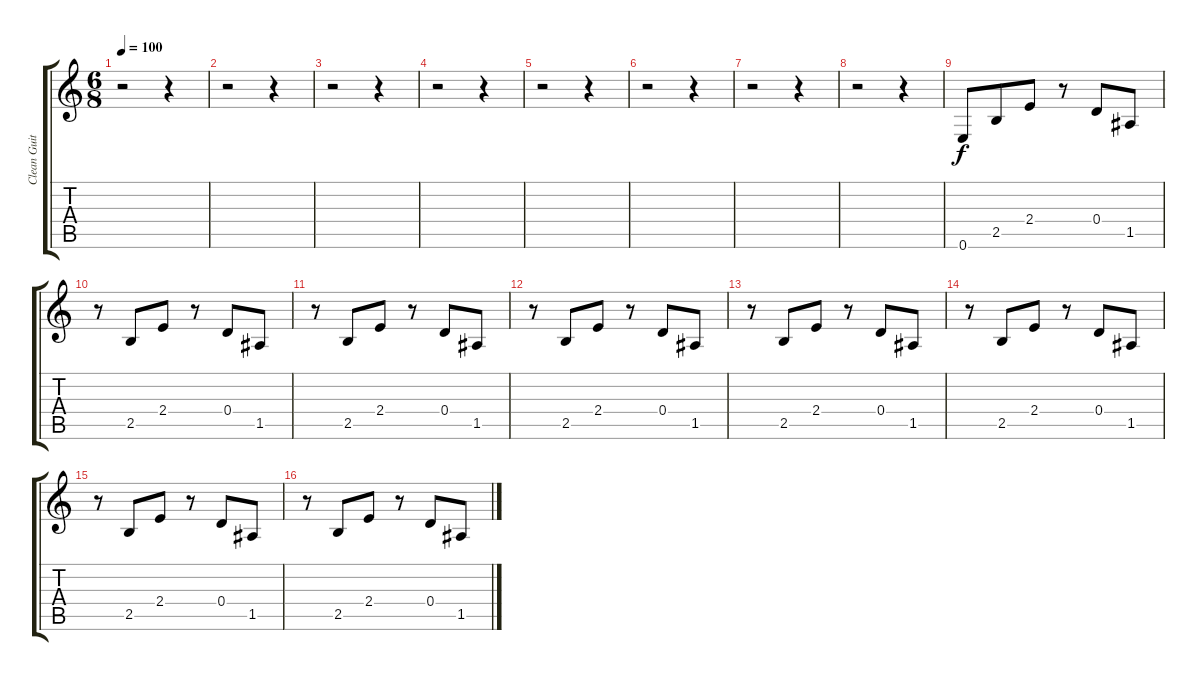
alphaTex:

\track ("Clean Guit" "Clean Guit") {instrument electricguitarclean}
\staff {score tabs}
\tuning (E4 B3 G3 D3 A2 E2) {hide}
\ts (6 8)
\tempo 100
\clef g2
\ks c
r.2{dy f instrument electricguitarclean} r.4 |
r.2 r.4 |
r.2 r.4 |
r.2 r.4 |
r.2 r.4 |
r.2 r.4 |
r.2 r.4 |
r.2 r.4 |
0.6.8 2.5.8 2.4.8 r.8 0.4.8 1.5.8 |
r.8 2.5.8 2.4.8 r.8 0.4.8 1.5.8 |
r.8 2.5.8 2.4.8 r.8 0.4.8 1.5.8 |
r.8 2.5.8 2.4.8 r.8 0.4.8 1.5.8 |
r.8 2.5.8 2.4.8 r.8 0.4.8 1.5.8 |
r.8 2.5.8 2.4.8 r.8 0.4.8 1.5.8 |
r.8 2.5.8 2.4.8 r.8 0.4.8 1.5.8 |
r.8 2.5.8 2.4.8 r.8 0.4.8 1.5.8
